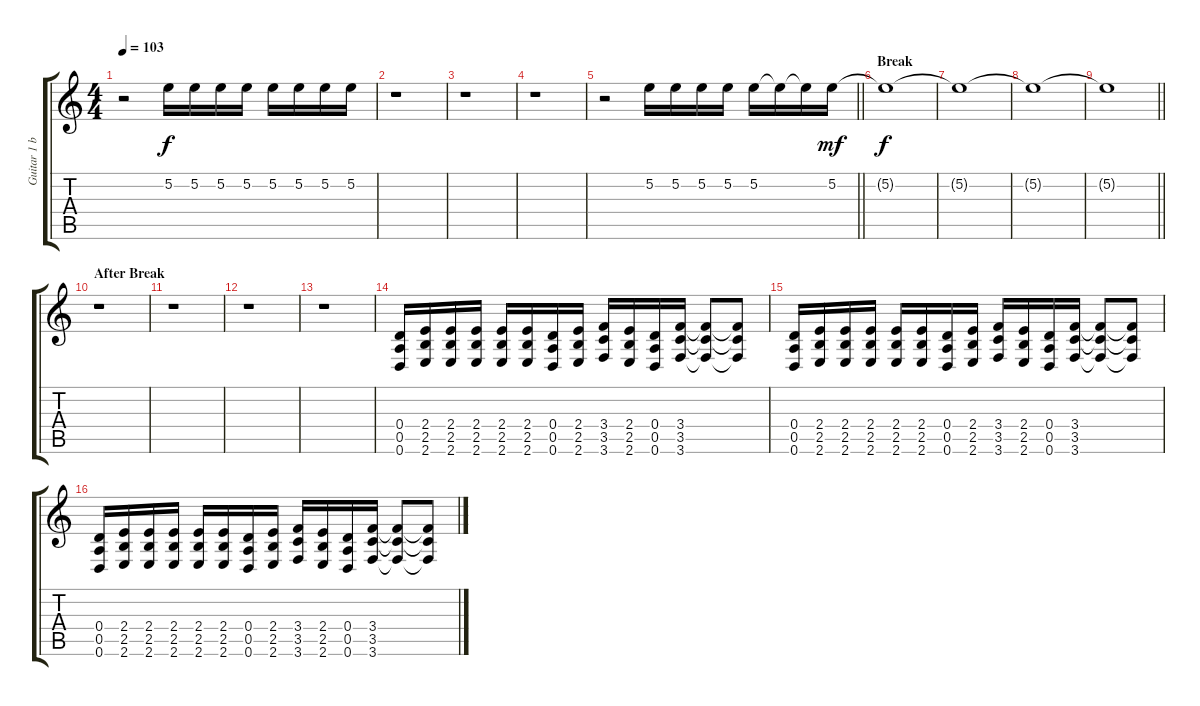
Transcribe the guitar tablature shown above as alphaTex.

\track ("Guitar 1 b" "Guitar 1 b") {instrument overdrivenguitar}
\staff {score tabs}
\tuning (E4 B3 G3 D3 A2 D2) {hide}
\ts (4 4)
\tempo 103
\clef g2
\ks c
r.2{dy f} 5.2.16 5.2.16 5.2.16 5.2.16 5.2.16 5.2.16 5.2.16 5.2.16 |
r.1 |
r.1 |
r.1 |
\barLineRight lightlight
r.2 5.2.16 5.2.16 5.2.16 5.2.16 5.2.16 5.2{t}.16 5.2{t}.16 5.2.16{dy mf} |
\section ("" "Break")
5.2{t}.1{dy f} |
5.2{t}.1 |
5.2{t}.1 |
\barLineRight lightlight
5.2{t}.1 |
\section ("" "After Break")
r.1 |
r.1 |
r.1 |
r.1 |
(0.4 0.5 0.6).16 (2.4 2.5 2.6).16 (2.4 2.5 2.6).16 (2.4 2.5 2.6).16 (2.4 2.5 2.6).16 (2.4 2.5 2.6).16 (0.4 0.5 0.6).16 (2.4 2.5 2.6).16 (3.4 3.5 3.6).16 (2.4 2.5 2.6).16 (0.4 0.5 0.6).16 (3.4 3.5 3.6).16 (3.4{t} 3.5{t} 3.6{t}).8 (3.4{t} 3.5{t} 3.6{t}).8 |
(0.4 0.5 0.6).16 (2.4 2.5 2.6).16 (2.4 2.5 2.6).16 (2.4 2.5 2.6).16 (2.4 2.5 2.6).16 (2.4 2.5 2.6).16 (0.4 0.5 0.6).16 (2.4 2.5 2.6).16 (3.4 3.5 3.6).16 (2.4 2.5 2.6).16 (0.4 0.5 0.6).16 (3.4 3.5 3.6).16 (3.4{t} 3.5{t} 3.6{t}).8 (3.4{t} 3.5{t} 3.6{t}).8 |
(0.4 0.5 0.6).16 (2.4 2.5 2.6).16 (2.4 2.5 2.6).16 (2.4 2.5 2.6).16 (2.4 2.5 2.6).16 (2.4 2.5 2.6).16 (0.4 0.5 0.6).16 (2.4 2.5 2.6).16 (3.4 3.5 3.6).16 (2.4 2.5 2.6).16 (0.4 0.5 0.6).16 (3.4 3.5 3.6).16 (3.4{t} 3.5{t} 3.6{t}).8 (3.4{t} 3.5{t} 3.6{t}).8
